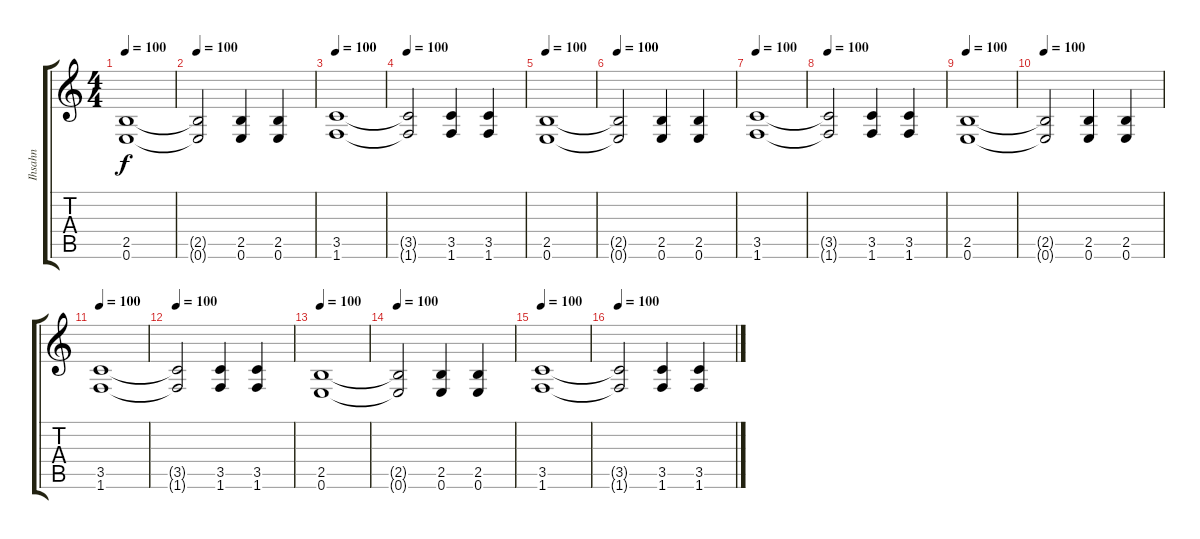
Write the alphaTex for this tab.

\track ("Ihsahn" "Ihsahn") {instrument distortionguitar}
\staff {score tabs}
\tuning (E4 B3 G3 D3 A2 E2) {hide}
\ts (4 4)
\tempo 100
\clef g2
\ks c
(2.5 0.6).1{dy f} |
\tempo 100
(2.5{t} 0.6{t}).2 (2.5 0.6).4 (2.5 0.6).4 |
\tempo 100
(3.5 1.6).1 |
\tempo 100
(3.5{t} 1.6{t}).2 (3.5 1.6).4 (3.5 1.6).4 |
\tempo 100
(2.5 0.6).1 |
\tempo 100
(2.5{t} 0.6{t}).2 (2.5 0.6).4 (2.5 0.6).4 |
\tempo 100
(3.5 1.6).1 |
\tempo 100
(3.5{t} 1.6{t}).2 (3.5 1.6).4 (3.5 1.6).4 |
\tempo 100
(2.5 0.6).1 |
\tempo 100
(2.5{t} 0.6{t}).2 (2.5 0.6).4 (2.5 0.6).4 |
\tempo 100
(3.5 1.6).1 |
\tempo 100
(3.5{t} 1.6{t}).2 (3.5 1.6).4 (3.5 1.6).4 |
\tempo 100
(2.5 0.6).1 |
\tempo 100
(2.5{t} 0.6{t}).2 (2.5 0.6).4 (2.5 0.6).4 |
\tempo 100
(3.5 1.6).1 |
\tempo 100
(3.5{t} 1.6{t}).2 (3.5 1.6).4 (3.5 1.6).4
